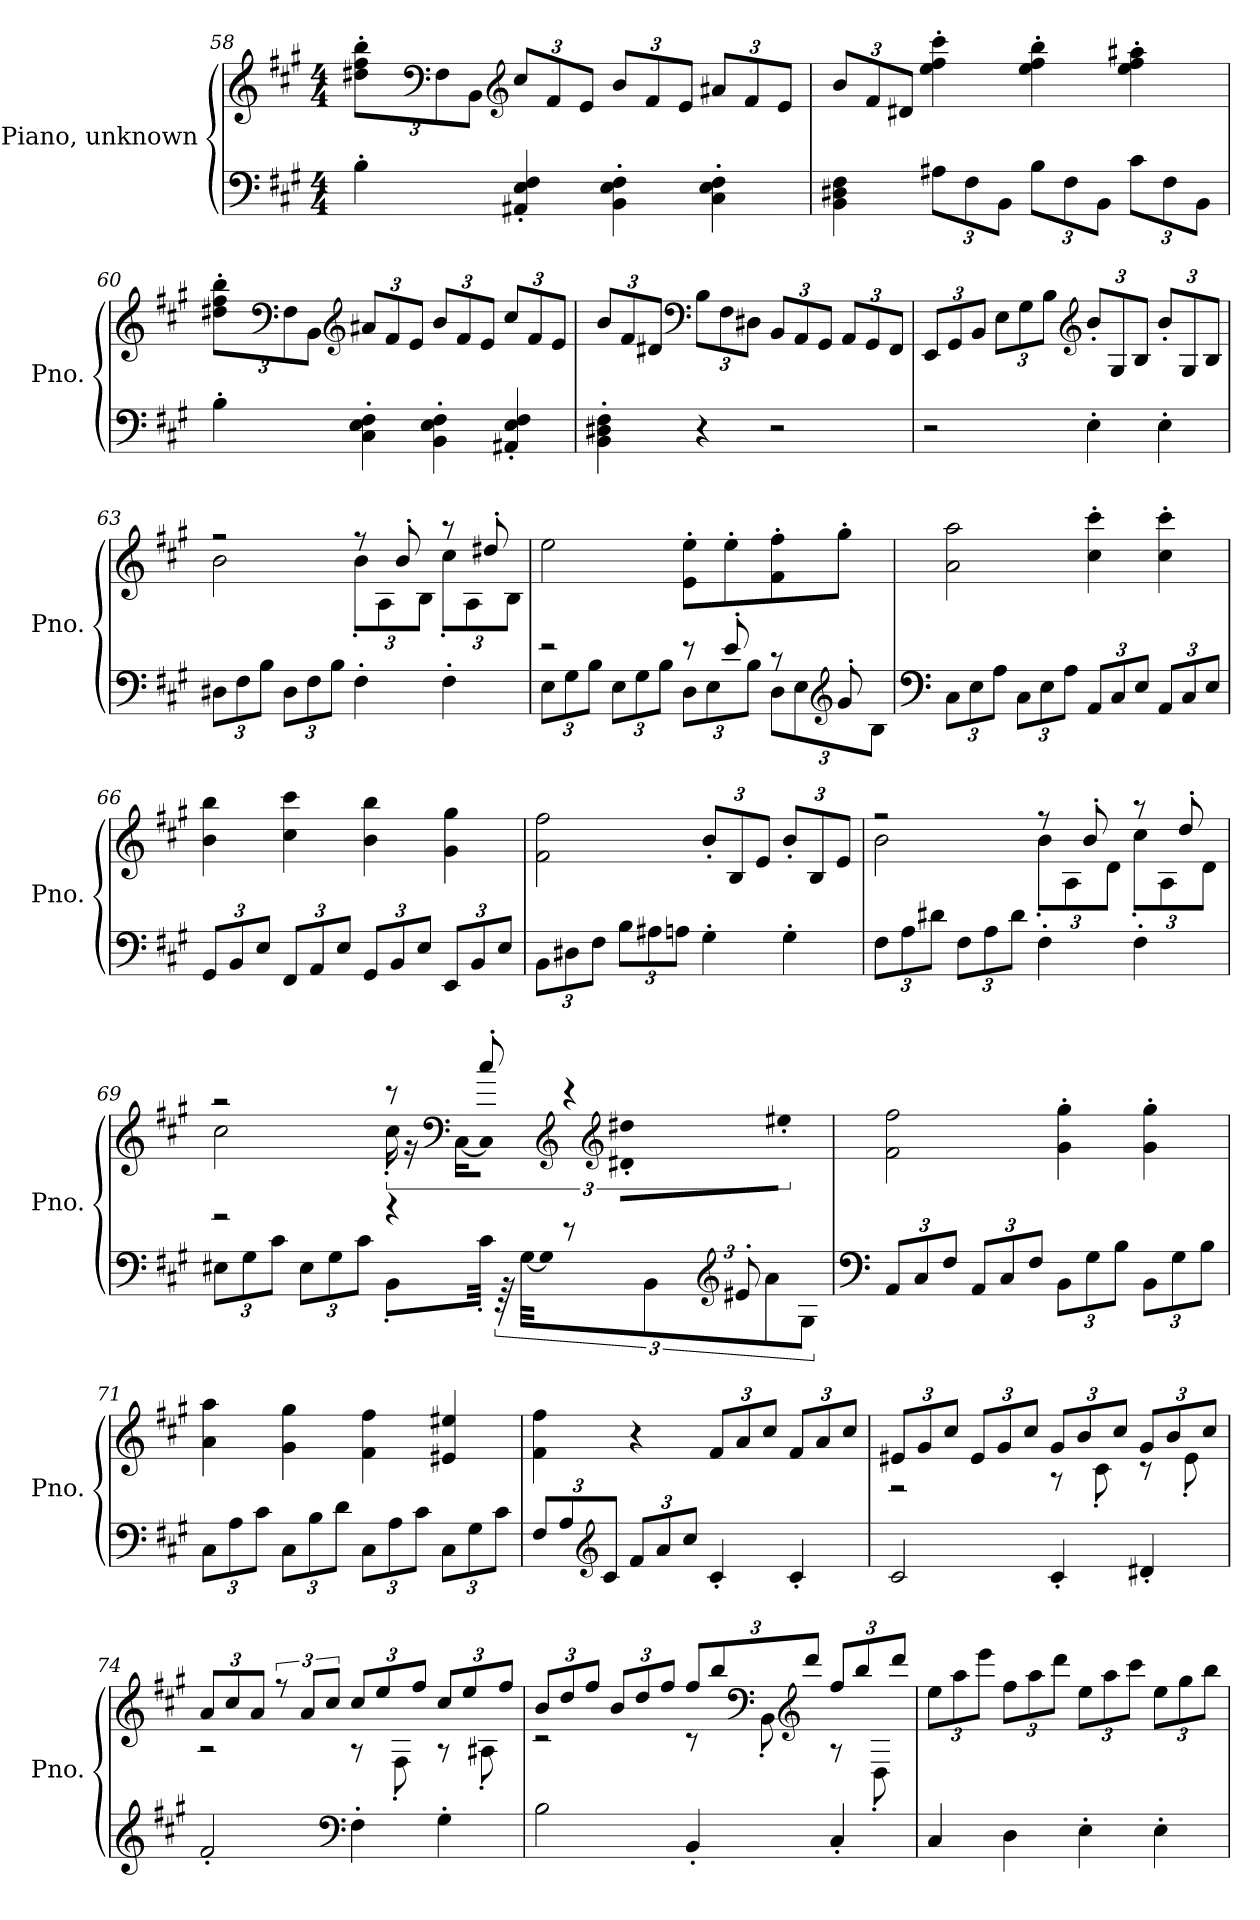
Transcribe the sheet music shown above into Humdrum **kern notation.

**kern	**kern
*part1	*part1
*staff2	*staff1
*I"Piano, unknown	*
*I'Pno.	*
*clefF4	*clefG2
*k[f#c#g#]	*k[f#c#g#]
*M4/4	*M4/4
*	*Xbrackettup
=58	=58
4B'\	12dd#X\' 12ff#\' 12bb\'L
*	*clefF4
.	12F#\
.	12BB\J
*	*clefG2
4AA#X/' 4E/' 4F#/'	12cc#/L
.	12f#/
.	12e/J
4BB\' 4E\' 4F#\'	12b/L
.	12f#/
.	12e/J
4C#\' 4E\' 4F#\'	12a#X/L
.	12f#/
.	12e/J
=59	=59
4BB\ 4D#X\ 4F#\	12b/L
.	12f#/
.	12d#X/J
*Xbrackettup	*
12A#X\L	4ee\' 4ff#\' 4ccc#\'
12F#\	.
12BB\J	.
12B\L	4ee\' 4ff#\' 4bb\'
12F#\	.
12BB\J	.
12c#\L	4ee\' 4ff#\' 4aa#X\'
12F#\	.
12BB\J	.
!!LO:LB:g=z
=60	=60
4B'\	12dd#X\' 12ff#\' 12bb\'L
*	*clefF4
.	12F#\
.	12BB\J
*	*clefG2
4C#\' 4E\' 4F#\'	12a#X/L
.	12f#/
.	12e/J
4BB\' 4E\' 4F#\'	12b/L
.	12f#/
.	12e/J
4AA#X/' 4E/' 4F#/'	12cc#/L
.	12f#/
.	12e/J
=61	=61
4BB\' 4D#X\' 4F#\'	12b/L
.	12f#/
.	12d#X/J
*	*clefF4
4r	12B\L
.	12F#\
.	12D#X\J
2r	12BB/L
.	12AA/
.	12GG#/J
.	12AA/L
.	12GG#/
.	12FF#/J
!!LO:LB:g=z
=62	=62
2r	12EE/L
.	12GG#/
.	12BB/J
.	12E\L
.	12G#\
.	12B\J
*	*clefG2
4E'\	12b'/L
.	12G#/
.	12B/J
4E'\	12b'/L
.	12G#/
.	12B/J
=63	=63
*	*^
12D#X\L	2r	2b\
12F#\	.	.
12B\J	.	.
12D#\L	.	.
12F#\	.	.
12B\J	.	.
4F#'\	8r	12b'\L
.	.	12A\
.	8b'/	.
.	.	12B\J
4F#'\	8r	12cc#'\L
.	.	12A\
.	8dd#X'/	.
.	.	12B\J
*	*v	*v
!!LO:LB:g=z
=64	=64
*^	*
2r	12E\L	2ee\
.	12G#\	.
.	12B\J	.
.	12E\L	.
.	12G#\	.
.	12B\J	.
8r	12D\L	8e\' 8ee\'L
.	12E\	.
8e'/	.	8ee'\
.	12B\J	.
8r	12D\L	8f#\' 8ff#\'
.	12E\	.
*clefG2	*	*
8g#'/	.	8gg#'\J
.	12B\J	.
*v	*v	*
=65	=65
*clefF4	*
12C#\L	2a\ 2aa\
12E\	.
12A\J	.
12C#\L	.
12E\	.
12A\J	.
12AA/L	4cc#\' 4ccc#\'
12C#/	.
12E/J	.
12AA/L	4cc#\' 4ccc#\'
12C#/	.
12E/J	.
=66	=66
12GG#/L	4b\ 4bb\
12BB/	.
12E/J	.
12FF#/L	4cc#\ 4ccc#\
12AA/	.
12E/J	.
12GG#/L	4b\ 4bb\
12BB/	.
12E/J	.
12EE/L	4g#\ 4gg#\
12BB/	.
12E/J	.
!!LO:LB:g=z
=67	=67
12BB\L	2f#\ 2ff#\
12D#X\	.
12F#\J	.
12B\L	.
12A#X\	.
12An\J	.
4G#'\	12b'/L
.	12B/
.	12e/J
4G#'\	12b'/L
.	12B/
.	12e/J
=68	=68
*	*^
12F#\L	2r	2b\
12A\	.	.
12d#X\J	.	.
12F#\L	.	.
12A\	.	.
12d#\J	.	.
4F#'\	8r	12b'\L
.	.	12A\
.	8b'/	.
.	.	12d\J
4F#'\	8r	12cc#'\L
.	.	12A\
.	8dd'/	.
.	.	12d\J
!!LO:LB:g=z	!!
=69	=69	=69
*^	*	*
2r	12E#X\L	2r	2cc#\
.	12G#\	.	.
.	12c#\J	.	.
.	12E#\L	.	.
.	12G#\	.	.
.	12c#\J	.	.
*	*	*	*brackettup
4r	8BB'\L	8r	24cc#'\
.	.	.	24r
*	*	*clefF4	*
.	.	.	[24C#\KL
.	32c#'\Jkk	8cc#'/	8C#\J]
*	*brackettup	*	*
.	96r	.	.
.	[48G#\KLL	.	.
.	16G#\J]	.	.
*	*	*clefG2	*
*	*Xbrackettup	*	*
8r	12BB\	4r	8d#X\' 8dd#X\'L
.	12C#\	.	.
*clefG2	*	*	*
8e#X'/	.	.	8ee#X'\J
.	12G#\J	.	.
*v	*v	*	*
*	*v	*v
=70	=70
*clefF4	*
12AA/L	2f#\ 2ff#\
12C#/	.
12F#/J	.
12AA/L	.
12C#/	.
12F#/J	.
12BB\L	4g#\' 4gg#\'
12G#\	.
12B\J	.
12BB\L	4g#\' 4gg#\'
12G#\	.
12B\J	.
!!LO:PB:g=z
=71	=71
12C#\L	4a\ 4aa\
12A\	.
12c#\J	.
12C#\L	4g#\ 4gg#\
12B\	.
12d\J	.
12C#\L	4f#\ 4ff#\
12A\	.
12c#\J	.
12C#\L	4e#X/ 4ee#X/
12G#\	.
12c#\J	.
=72	=72
12F#/L	4f#\ 4ff#\
12A/	.
*clefG2	*
12c#/J	.
12f#/L	4r
12a/	.
12cc#/J	.
*	*Xbrackettup
4c#'/	12f#/L
.	12a/
.	12cc#/J
4c#'/	12f#/L
.	12a/
.	12cc#/J
=73	=73
*	*^
2c#/	12e#X/L	2r
.	12g#/	.
.	12cc#/J	.
.	12e#/L	.
.	12g#/	.
.	12cc#/J	.
4c#'/	12g#/L	8r
.	12b/	.
.	.	8c#'\
.	12cc#/J	.
4d#X'/	12g#/L	8r
.	12b/	.
.	.	8e#'\
.	12cc#/J	.
!!LO:LB:g=z	!!
=74	=74	=74
2f#'/	12a/L	2r
.	12cc#/	.
.	12a/J	.
*	*brackettup	*
.	12r	.
.	12a/L	.
.	12cc#/J	.
*clefF4	*	*
*	*Xbrackettup	*
4F#'\	12cc#/L	8r
.	12ee/	.
.	.	8F#'\
.	12ff#/J	.
4G#'\	12cc#/L	8r
.	12ee/	.
.	.	8A#X'\
.	12ff#/J	.
=75	=75	=75
2B\	12b/L	2r
.	12dd/	.
.	12ff#/J	.
.	12b/L	.
.	12dd/	.
.	12ff#/J	.
4BB'/	12ff#/L	8r
.	12bb/	.
*	*clefF4	*
.	.	8BB'\
*	*clefG2	*
.	12ddd/J	.
4C#'/	12ff#/L	8r
.	12bb/	.
.	.	8D'\
.	12ddd/J	.
*	*v	*v
!!LO:LB:g=z
=76	=76
4C#/	12ee\L
.	12aa\
.	12eee\J
4D\	12ff#\L
.	12aa\
.	12ddd\J
4E'\	12ee\L
.	12aa\
.	12ccc#\J
4E'\	12ee\L
.	12gg#\
.	12bb\J
=	=
*-	*-
